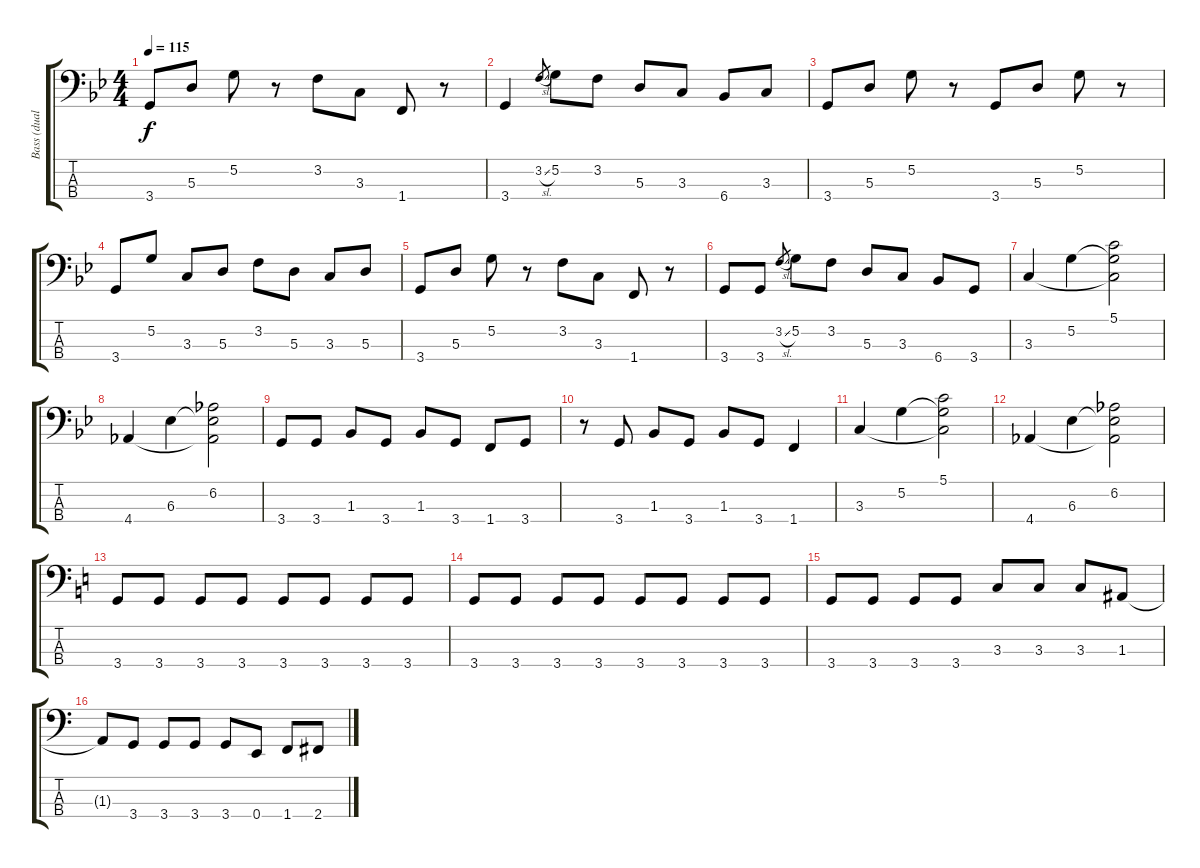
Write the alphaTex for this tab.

\track ("Bass (dual)" "Bass (dual") {instrument electricbasspick}
\staff {score tabs}
\tuning (G2 D2 A1 E1) {hide}
\ts (4 4)
\tempo 115
\clef f4
\ks bb
3.4.8{dy f} 5.3.8 5.2.8 r.8 3.2.8 3.3.8 1.4.8 r.8 |
3.4.4 3.2{sl}.8{gr} 5.2.8 3.2.8 5.3.8 3.3.8 6.4.8 3.3.8 |
3.4.8 5.3.8 5.2.8 r.8 3.4.8 5.3.8 5.2.8 r.8 |
3.4.8 5.2.8 3.3.8 5.3.8 3.2.8 5.3.8 3.3.8 5.3.8 |
3.4.8 5.3.8 5.2.8 r.8 3.2.8 3.3.8 1.4.8 r.8 |
3.4.8 3.4.8 3.2{sl}.8{gr} 5.2.8 3.2.8 5.3.8 3.3.8 6.4.8 3.4.8 |
3.3.4 5.2.4 (5.1 5.2{t} 3.3{t}).2 |
4.4.4 6.3.4 (6.2 6.3{t} 4.4{t}).2 |
3.4.8 3.4.8 1.3.8 3.4.8 1.3.8 3.4.8 1.4.8 3.4.8 |
r.8 3.4.8 1.3.8 3.4.8 1.3.8 3.4.8 1.4.4 |
3.3.4 5.2.4 (5.1 5.2{t} 3.3{t}).2 |
4.4.4 6.3.4 (6.2 6.3{t} 4.4{t}).2 |
\ks c
3.4.8 3.4.8 3.4.8 3.4.8 3.4.8 3.4.8 3.4.8 3.4.8 |
3.4.8 3.4.8 3.4.8 3.4.8 3.4.8 3.4.8 3.4.8 3.4.8 |
3.4.8 3.4.8 3.4.8 3.4.8 3.3.8 3.3.8 3.3.8 1.3.8 |
1.3{t}.8 3.4.8 3.4.8 3.4.8 3.4.8 0.4.8 1.4.8 2.4.8
